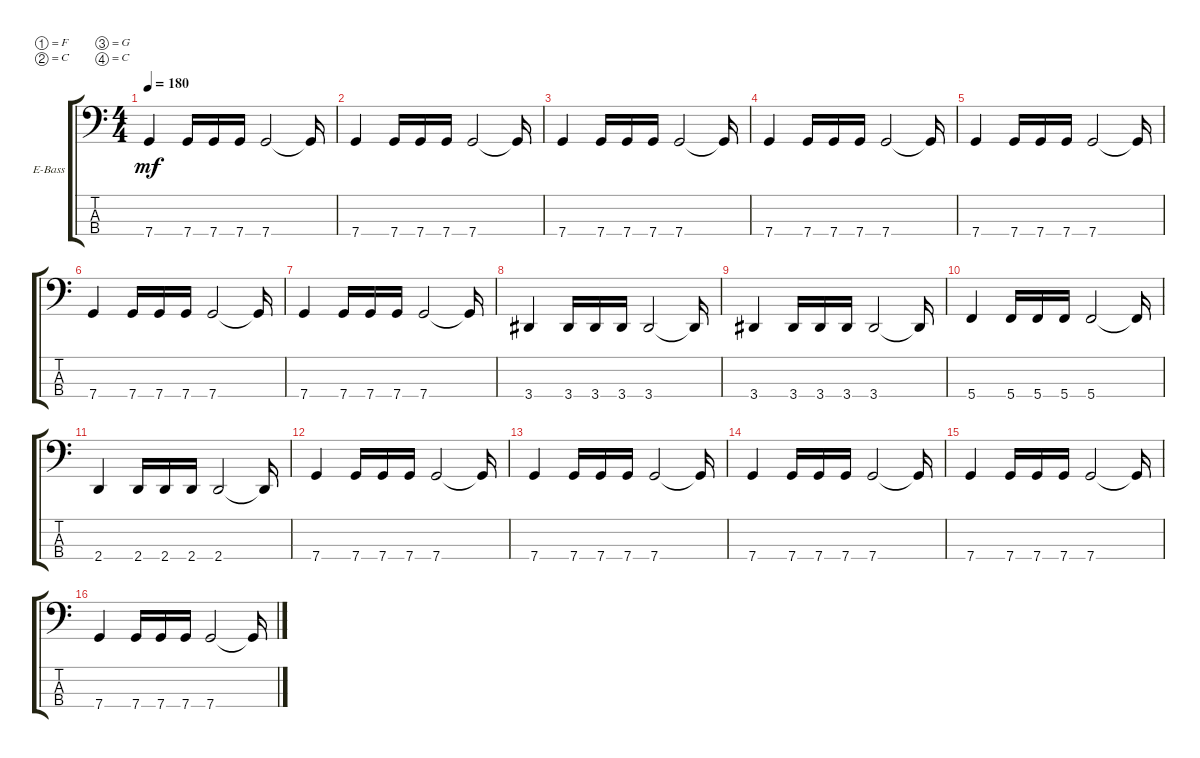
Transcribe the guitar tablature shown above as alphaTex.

\defaultSystemsLayout 4
\bracketExtendMode groupsimilarinstruments
\firstSystemTrackNameOrientation horizontal
\otherSystemsTrackNameOrientation horizontal
\track ("Electric Bass" "E-Bass") {instrument electricbassfinger}
\staff {score tabs}
\tuning (F2 C2 G1 C1)
\ts (4 4)
\tempo 180
\clef f4
\ks c
7.4.4{dy mf} 7.4.16 7.4.16 7.4.16 7.4.2 7.4{t}.16 |
7.4.4 7.4.16 7.4.16 7.4.16 7.4.2 7.4{t}.16 |
7.4.4 7.4.16 7.4.16 7.4.16 7.4.2 7.4{t}.16 |
7.4.4 7.4.16 7.4.16 7.4.16 7.4.2 7.4{t}.16 |
7.4.4 7.4.16 7.4.16 7.4.16 7.4.2 7.4{t}.16 |
7.4.4 7.4.16 7.4.16 7.4.16 7.4.2 7.4{t}.16 |
7.4.4 7.4.16 7.4.16 7.4.16 7.4.2 7.4{t}.16 |
3.4.4 3.4.16 3.4.16 3.4.16 3.4.2 3.4{t}.16 |
3.4.4 3.4.16 3.4.16 3.4.16 3.4.2 3.4{t}.16 |
5.4.4 5.4.16 5.4.16 5.4.16 5.4.2 5.4{t}.16 |
2.4.4 2.4.16 2.4.16 2.4.16 2.4.2 2.4{t}.16 |
7.4.4 7.4.16 7.4.16 7.4.16 7.4.2 7.4{t}.16 |
7.4.4 7.4.16 7.4.16 7.4.16 7.4.2 7.4{t}.16 |
7.4.4 7.4.16 7.4.16 7.4.16 7.4.2 7.4{t}.16 |
7.4.4 7.4.16 7.4.16 7.4.16 7.4.2 7.4{t}.16 |
7.4.4 7.4.16 7.4.16 7.4.16 7.4.2 7.4{t}.16
